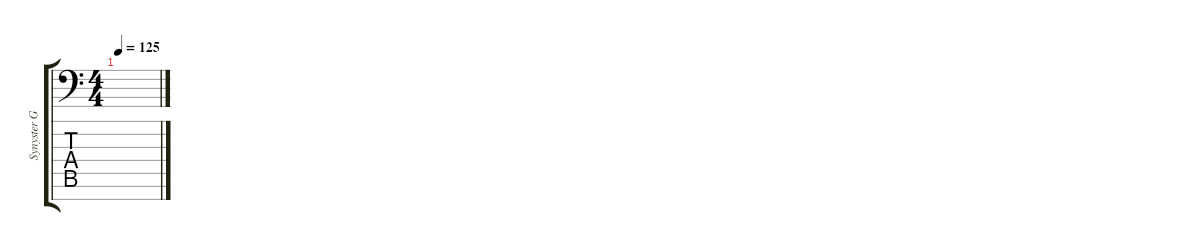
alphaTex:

\track ("Synyster Gates - Lead" "Synyster G") {instrument overdrivenguitar}
\staff {score tabs}
\tuning (E4 B3 G3 D3 A2 D2 C-1) {hide}
\ts (4 4)
\tempo 125
\clef f4
\ks c
